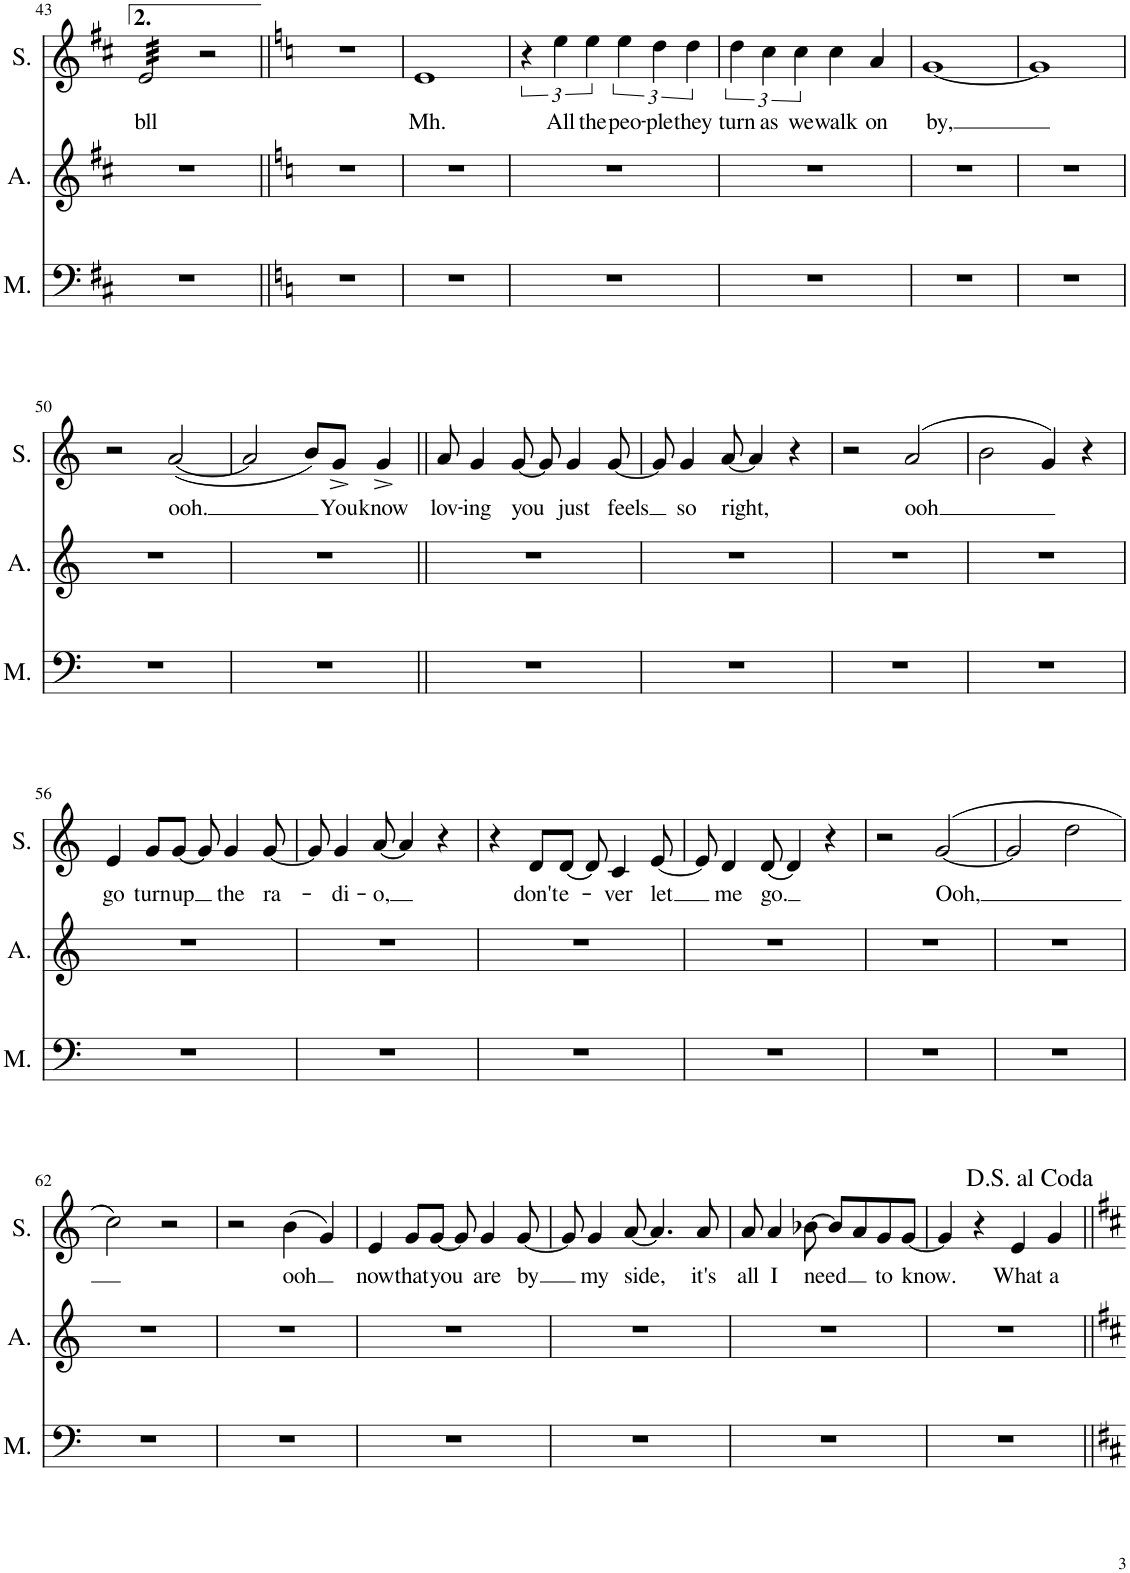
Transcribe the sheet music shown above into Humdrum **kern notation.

**kern	**kern	**kern	**text
*part3	*part2	*part1	*part1
*staff3	*staff2	*staff1	*staff1
*I"Männer	*I"Alt	*I"Sopran	*
*I'M.	*I'A.	*I'S.	*
!!LO:PB:g=z
*clefF4	*clefG2	*clefG2	*
*k[f#c#]	*k[f#c#]	*k[f#c#]	*
*M2/2	*M2/2	*M2/2	*
*met(c|)	*met(c|)	*met(c|)	*
=43	=43	=43	=43
!	!	!	!LO:LY:b
*	*	*tremolo	*
1r	1r	32e/LLL	bll
.	.	32e/	.
.	.	32e/	.
.	.	32e/	.
.	.	32e/	.
.	.	32e/	.
.	.	32e/	.
.	.	32e/	.
.	.	32e/	.
.	.	32e/	.
.	.	32e/	.
.	.	32e/	.
.	.	32e/	.
.	.	32e/	.
.	.	32e/	.
.	.	32e/JJJ	.
*	*	*Xtremolo	*
.	.	2r	.
=44||	=44||	=44||	=44||
*k[]	*k[]	*k[]	*
1r	1r	1r	.
=45	=45	=45	=45
!	!	!	!LO:LY:b
1r	1r	1e	Mh.
=46	=46	=46	=46
1r	1r	6r	.
!	!	!	!LO:LY:b
.	.	6ee\	All
!	!	!	!LO:LY:b
.	.	6ee\	the
!	!	!	!LO:LY:b
.	.	6ee\	peo-
!	!	!	!LO:LY:b
.	.	6dd\	-ple
!	!	!	!LO:LY:b
.	.	6dd\	they
=47	=47	=47	=47
!	!	!	!LO:LY:b
1r	1r	6dd\	turn
!	!	!	!LO:LY:b
.	.	6cc\	as
!	!	!	!LO:LY:b
.	.	6cc\	we
!	!	!	!LO:LY:b
.	.	4cc\	walk
!	!	!	!LO:LY:b
.	.	4a/	on
=48	=48	=48	=48
!	!	!	!LO:LY:b
1r	1r	[1g	by,
=49	=49	=49	=49
1r	1r	1g]	.
!!LO:LB:g=z
=50	=50	=50	=50
1r	1r	2r	.
!	!	!	!LO:LY:b
.	.	([2a/	ooh.
=51	=51	=51	=51
1r	1r	2a/]	.
.	.	8b/L)	.
!	!	!	!LO:LY:b
.	.	8g^/J	You
!	!	!	!LO:LY:b
.	.	4g^/	know
=52||	=52||	=52||	=52||
!	!	!	!LO:LY:b
1r	1r	8a/	lov-
!	!	!	!LO:LY:b
.	.	4g/	-ing
!	!	!	!LO:LY:b
.	.	[8g/	you
.	.	8g/]	.
!	!	!	!LO:LY:b
.	.	4g/	just
!	!	!	!LO:LY:b
.	.	[8g/	feels
=53	=53	=53	=53
1r	1r	8g/]	.
!	!	!	!LO:LY:b
.	.	4g/	so
!	!	!	!LO:LY:b
.	.	[8a/	right,
.	.	4a/]	.
.	.	4r	.
=54	=54	=54	=54
1r	1r	2r	.
!	!	!	!LO:LY:b
.	.	(2a/	ooh
=55	=55	=55	=55
1r	1r	2b\	.
.	.	4g/)	.
.	.	4r	.
!!LO:LB:g=z
=56	=56	=56	=56
!	!	!	!LO:LY:b
1r	1r	4e/	go
!	!	!	!LO:LY:b
.	.	8g/L	turn
!	!	!	!LO:LY:b
.	.	[8g/J	up
.	.	8g/]	.
!	!	!	!LO:LY:b
.	.	4g/	the
!	!	!	!LO:LY:b
.	.	[8g/	ra-
=57	=57	=57	=57
1r	1r	8g/]	.
!	!	!	!LO:LY:b
.	.	4g/	-di-
!	!	!	!LO:LY:b
.	.	[8a/	-o,
.	.	4a/]	.
.	.	4r	.
=58	=58	=58	=58
1r	1r	4r	.
!	!	!	!LO:LY:b
.	.	8d/L	don't
!	!	!	!LO:LY:b
.	.	[8d/J	e-
.	.	8d/]	.
!	!	!	!LO:LY:b
.	.	4c/	-ver
!	!	!	!LO:LY:b
.	.	[8e/	let
=59	=59	=59	=59
1r	1r	8e/]	.
!	!	!	!LO:LY:b
.	.	4d/	me
!	!	!	!LO:LY:b
.	.	[8d/	go.
.	.	4d/]	.
.	.	4r	.
=60	=60	=60	=60
1r	1r	2r	.
!	!	!	!LO:LY:b
.	.	([2g/	Ooh,
=61	=61	=61	=61
1r	1r	2g/]	.
.	.	2dd\	.
!!LO:LB:g=z
=62	=62	=62	=62
1r	1r	2cc\)	.
.	.	2r	.
=63	=63	=63	=63
1r	1r	2r	.
!	!	!	!LO:LY:b
.	.	(4b\	ooh
.	.	4g/)	.
=64	=64	=64	=64
!	!	!	!LO:LY:b
1r	1r	4e/	now
!	!	!	!LO:LY:b
.	.	8g/L	that
!	!	!	!LO:LY:b
.	.	[8g/J	you
.	.	8g/]	.
!	!	!	!LO:LY:b
.	.	4g/	are
!	!	!	!LO:LY:b
.	.	[8g/	by
=65	=65	=65	=65
1r	1r	8g/]	.
!	!	!	!LO:LY:b
.	.	4g/	my
!	!	!	!LO:LY:b
.	.	[8a/	side,
.	.	4.a/]	.
!	!	!	!LO:LY:b
.	.	8a/	it's
=66	=66	=66	=66
!	!	!	!LO:LY:b
1r	1r	8a/	all
!	!	!	!LO:LY:b
.	.	4a/	I
!	!	!	!LO:LY:b
.	.	[8b-X\	need
.	.	8b-/L]	.
.	.	8a/	.
!	!	!	!LO:LY:b
.	.	8g/	to
!	!	!	!LO:LY:b
.	.	[8g/J	know.
=67	=67	=67	=67
1r	1r	4g/]	.
.	.	4r	.
!	!	!	!LO:LY:b
.	.	4e/	What
!	!	!	!LO:LY:b
.	.	4g/	a
=||	=||	=||	=||
*-	*-	*-	*-
